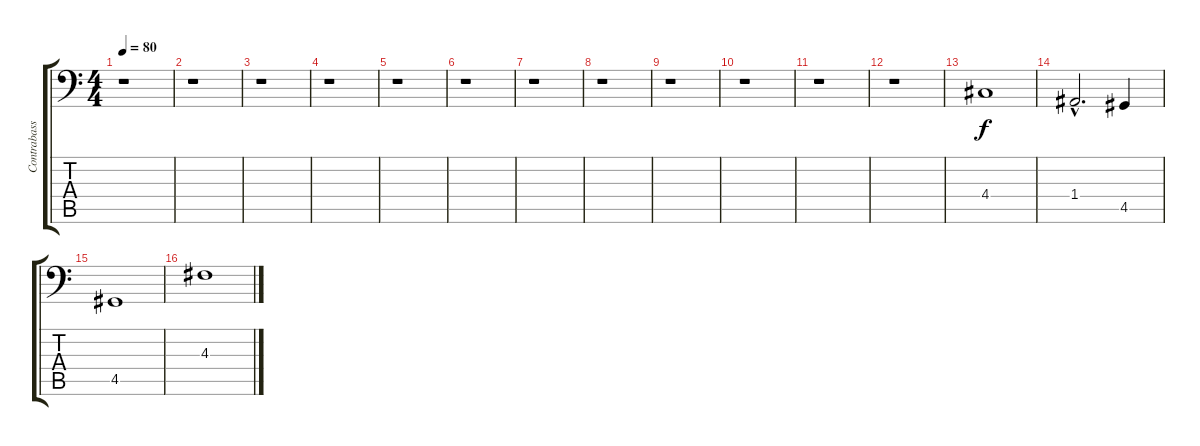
\track ("Contrabass" "Contrabass") {instrument contrabass}
\staff {score tabs}
\tuning (C3 G2 D2 A1 E1 B0) {hide}
\ts (4 4)
\tempo 80
\clef f4
\ks c
r.1{dy f} |
r.1 |
r.1 |
r.1 |
r.1 |
r.1 |
r.1 |
r.1 |
r.1 |
r.1 |
r.1 |
r.1 |
4.4.1 |
1.4{hac}.2{d} 4.5.4 |
4.5.1 |
4.3.1
